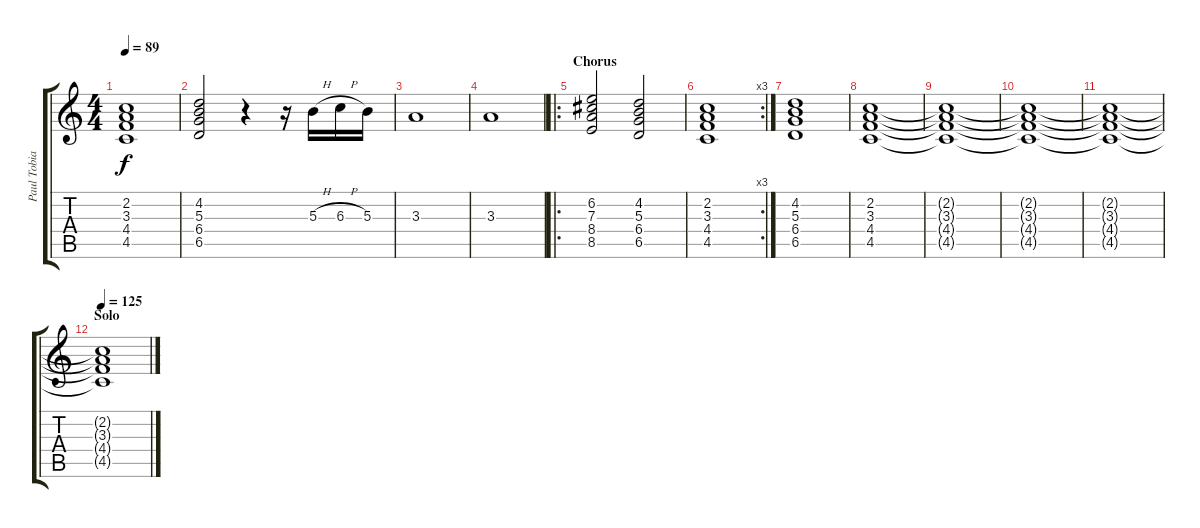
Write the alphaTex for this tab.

\track ("Paul Tobias" "Paul Tobia") {instrument distortionguitar}
\staff {score tabs}
\tuning (Eb4 Bb3 Gb3 Db3 Ab2 Eb2) {hide}
\ts (4 4)
\tempo 89
\clef g2
\ks c
(2.2 3.3 4.4 4.5).1{dy f} |
(4.2 5.3 6.4 6.5).2 r.4 r.16 5.3{h}.16 6.3{h}.16 5.3.16 |
3.3.1 |
3.3.1 |
\ro
\section ("" "Chorus")
(6.2 7.3 8.4 8.5).2 (4.2 5.3 6.4 6.5).2 |
\rc 3
(2.2 3.3 4.4 4.5).1 |
(4.2 5.3 6.4 6.5).1 |
(2.2 3.3 4.4 4.5).1 |
(2.2{t} 3.3{t} 4.4{t} 4.5{t}).1 |
(2.2{t} 3.3{t} 4.4{t} 4.5{t}).1 |
(2.2{t} 3.3{t} 4.4{t} 4.5{t}).1 |
\section ("" "Solo")
\tempo 125
(2.2{t} 3.3{t} 4.4{t} 4.5{t}).1
